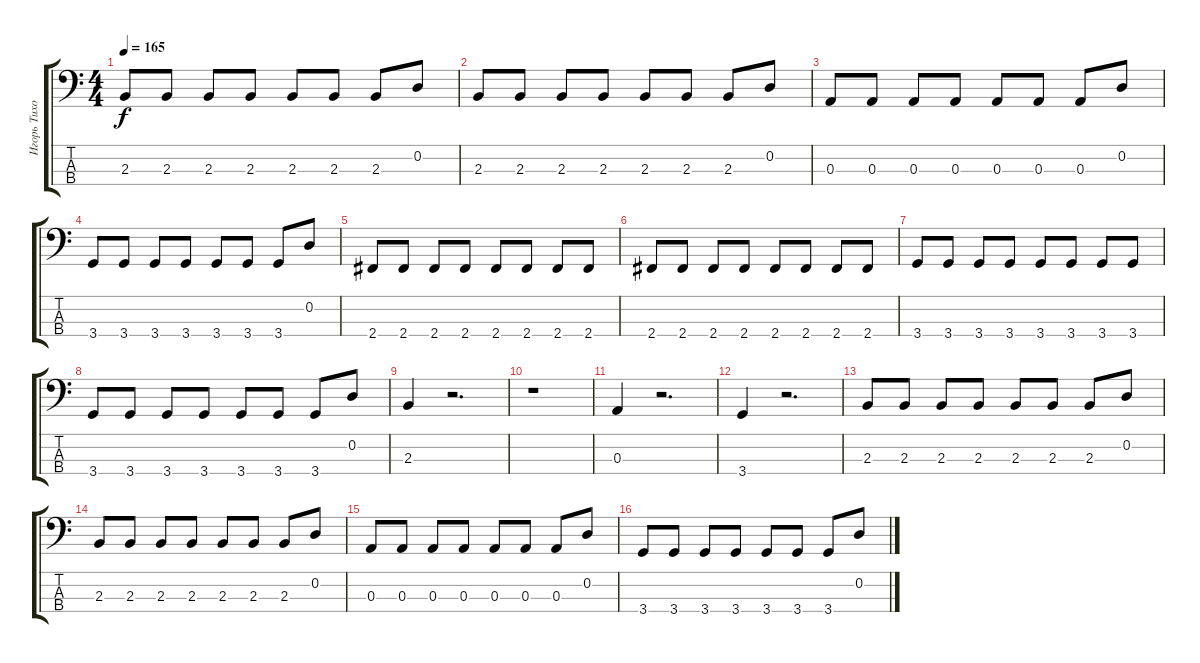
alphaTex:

\track ("Игорь Тихомиров" "Игорь Тихо") {instrument electricbassfinger}
\staff {score tabs}
\tuning (G2 D2 A1 E1) {hide}
\ts (4 4)
\tempo 165
\clef f4
\ks c
2.3.8{dy f} 2.3.8 2.3.8 2.3.8 2.3.8 2.3.8 2.3.8 0.2.8 |
2.3.8 2.3.8 2.3.8 2.3.8 2.3.8 2.3.8 2.3.8 0.2.8 |
0.3.8 0.3.8 0.3.8 0.3.8 0.3.8 0.3.8 0.3.8 0.2.8 |
3.4.8 3.4.8 3.4.8 3.4.8 3.4.8 3.4.8 3.4.8 0.2.8 |
2.4.8 2.4.8 2.4.8 2.4.8 2.4.8 2.4.8 2.4.8 2.4.8 |
2.4.8 2.4.8 2.4.8 2.4.8 2.4.8 2.4.8 2.4.8 2.4.8 |
3.4.8 3.4.8 3.4.8 3.4.8 3.4.8 3.4.8 3.4.8 3.4.8 |
3.4.8 3.4.8 3.4.8 3.4.8 3.4.8 3.4.8 3.4.8 0.2.8 |
2.3.4 r.2{d} |
r.1 |
0.3.4 r.2{d} |
3.4.4 r.2{d} |
2.3.8 2.3.8 2.3.8 2.3.8 2.3.8 2.3.8 2.3.8 0.2.8 |
2.3.8 2.3.8 2.3.8 2.3.8 2.3.8 2.3.8 2.3.8 0.2.8 |
0.3.8 0.3.8 0.3.8 0.3.8 0.3.8 0.3.8 0.3.8 0.2.8 |
3.4.8 3.4.8 3.4.8 3.4.8 3.4.8 3.4.8 3.4.8 0.2.8
